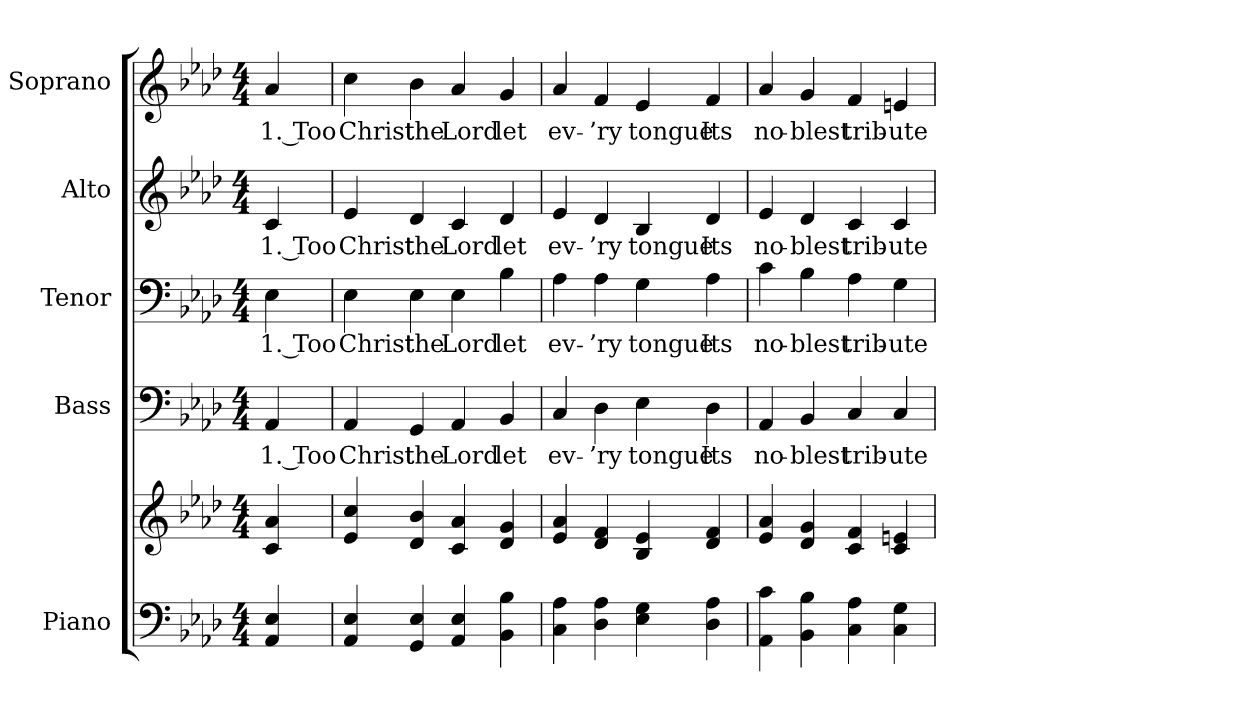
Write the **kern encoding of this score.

**kern	**kern	**kern	**text	**kern	**text	**kern	**text	**kern	**text
*part5	*part5	*part4	*part4	*part3	*part3	*part2	*part2	*part1	*part1
*staff6	*staff5	*staff4	*staff4	*staff3	*staff3	*staff2	*staff2	*staff1	*staff1
*I"Piano	*	*I"Bass	*	*I"Tenor	*	*I"Alto	*	*I"Soprano	*
*I'Pno.	*	*I'B.	*	*I'T.	*	*I'A.	*	*I'S.	*
!!LO:PB:g=z
*clefF4	*clefG2	*clefF4	*	*clefF4	*	*clefG2	*	*clefG2	*
*k[b-e-a-d-]	*k[b-e-a-d-]	*k[b-e-a-d-]	*	*k[b-e-a-d-]	*	*k[b-e-a-d-]	*	*k[b-e-a-d-]	*
*A-:	*A-:	*A-:	*	*A-:	*	*A-:	*	*A-:	*
*M4/4	*M4/4	*M4/4	*	*M4/4	*	*M4/4	*	*M4/4	*
*MM140	*MM140	*MM140	*	*MM140	*	*MM140	*	*MM140	*
=1	=1	=1	=1	=1	=1	=1	=1	=1	=1
!	!	!	!LO:LY:b:color=#000000	!	!	!	!	!	!
!	!	!	!	!	!LO:LY:b:color=#000000	!	!	!	!
!	!	!	!	!	!	!	!LO:LY:b:color=#000000	!	!
!	!	!	!	!	!	!	!	!	!LO:LY:b:color=#000000
4AA-i/ 4E-i	4ci/ 4a-i	4AA-i/	1. Too	4E-i\	1. Too	4ci/	1. Too	4a-i/	1. Too
=2	=2	=2	=2	=2	=2	=2	=2	=2	=2
!	!	!	!LO:LY:b:color=#000000	!	!	!	!	!	!
!	!	!	!	!	!LO:LY:b:color=#000000	!	!	!	!
!	!	!	!	!	!	!	!LO:LY:b:color=#000000	!	!
!	!	!	!	!	!	!	!	!	!LO:LY:b:color=#000000
4AA-i/ 4E-i	4e-i/ 4cci	4AA-i/	Christ	4E-i\	Christ	4e-i/	Christ	4cci\	Christ
!	!	!	!LO:LY:b:color=#000000	!	!	!	!	!	!
!	!	!	!	!	!LO:LY:b:color=#000000	!	!	!	!
!	!	!	!	!	!	!	!LO:LY:b:color=#000000	!	!
!	!	!	!	!	!	!	!	!	!LO:LY:b:color=#000000
4GGi/ 4E-i	4d-i/ 4b-i	4GGi/	the	4E-i\	the	4d-i/	the	4b-i\	the
!	!	!	!LO:LY:b:color=#000000	!	!	!	!	!	!
!	!	!	!	!	!LO:LY:b:color=#000000	!	!	!	!
!	!	!	!	!	!	!	!LO:LY:b:color=#000000	!	!
!	!	!	!	!	!	!	!	!	!LO:LY:b:color=#000000
4AA-i/ 4E-i	4ci/ 4a-i	4AA-i/	Lord	4E-i\	Lord	4ci/	Lord	4a-i/	Lord
!	!	!	!LO:LY:b:color=#000000	!	!	!	!	!	!
!	!	!	!	!	!LO:LY:b:color=#000000	!	!	!	!
!	!	!	!	!	!	!	!LO:LY:b:color=#000000	!	!
!	!	!	!	!	!	!	!	!	!LO:LY:b:color=#000000
4BB-i\ 4B-i	4d-i/ 4gi	4BB-i/	let	4B-i\	let	4d-i/	let	4gi/	let
!!LO:PB:g=z
=3	=3	=3	=3	=3	=3	=3	=3	=3	=3
!	!	!	!LO:LY:b:color=#000000	!	!	!	!	!	!
!	!	!	!	!	!LO:LY:b:color=#000000	!	!	!	!
!	!	!	!	!	!	!	!LO:LY:b:color=#000000	!	!
!	!	!	!	!	!	!	!	!	!LO:LY:b:color=#000000
4Ci\ 4A-i	4e-i/ 4a-i	4Ci/	ev-	4A-i\	ev-	4e-i/	ev-	4a-i/	ev-
!	!	!	!LO:LY:b:color=#000000	!	!	!	!	!	!
!	!	!	!	!	!LO:LY:b:color=#000000	!	!	!	!
!	!	!	!	!	!	!	!LO:LY:b:color=#000000	!	!
!	!	!	!	!	!	!	!	!	!LO:LY:b:color=#000000
4D-i\ 4A-i	4d-i/ 4fi	4D-i\	-’ry	4A-i\	-’ry	4d-i/	-’ry	4fi/	-’ry
!	!	!	!LO:LY:b:color=#000000	!	!	!	!	!	!
!	!	!	!	!	!LO:LY:b:color=#000000	!	!	!	!
!	!	!	!	!	!	!	!LO:LY:b:color=#000000	!	!
!	!	!	!	!	!	!	!	!	!LO:LY:b:color=#000000
4E-i\ 4Gi	4B-i/ 4e-i	4E-i\	tongue	4Gi\	tongue	4B-i/	tongue	4e-i/	tongue
!	!	!	!LO:LY:b:color=#000000	!	!	!	!	!	!
!	!	!	!	!	!LO:LY:b:color=#000000	!	!	!	!
!	!	!	!	!	!	!	!LO:LY:b:color=#000000	!	!
!	!	!	!	!	!	!	!	!	!LO:LY:b:color=#000000
4D-i\ 4A-i	4d-i/ 4fi	4D-i\	Its	4A-i\	Its	4d-i/	Its	4fi/	Its
=4	=4	=4	=4	=4	=4	=4	=4	=4	=4
!	!	!	!LO:LY:b:color=#000000	!	!	!	!	!	!
!	!	!	!	!	!LO:LY:b:color=#000000	!	!	!	!
!	!	!	!	!	!	!	!LO:LY:b:color=#000000	!	!
!	!	!	!	!	!	!	!	!	!LO:LY:b:color=#000000
4AA-i\ 4ci	4e-i/ 4a-i	4AA-i/	no-	4ci\	no-	4e-i/	no-	4a-i/	no-
!	!	!	!LO:LY:b:color=#000000	!	!	!	!	!	!
!	!	!	!	!	!LO:LY:b:color=#000000	!	!	!	!
!	!	!	!	!	!	!	!LO:LY:b:color=#000000	!	!
!	!	!	!	!	!	!	!	!	!LO:LY:b:color=#000000
4BB-i\ 4B-i	4d-i/ 4gi	4BB-i/	-blest	4B-i\	-blest	4d-i/	-blest	4gi/	-blest
!	!	!	!LO:LY:b:color=#000000	!	!	!	!	!	!
!	!	!	!	!	!LO:LY:b:color=#000000	!	!	!	!
!	!	!	!	!	!	!	!LO:LY:b:color=#000000	!	!
!	!	!	!	!	!	!	!	!	!LO:LY:b:color=#000000
4Ci\ 4A-i	4ci/ 4fi	4Ci/	trib-	4A-i\	trib-	4ci/	trib-	4fi/	trib-
!	!	!	!LO:LY:b:color=#000000	!	!	!	!	!	!
!	!	!	!	!	!LO:LY:b:color=#000000	!	!	!	!
!	!	!	!	!	!	!	!LO:LY:b:color=#000000	!	!
!	!	!	!	!	!	!	!	!	!LO:LY:b:color=#000000
4Ci\ 4Gi	4ci/ 4eni	4Ci/	-ute	4Gi\	-ute	4ci/	-ute	4eni/	-ute
=	=	=	=	=	=	=	=	=	=
*-	*-	*-	*-	*-	*-	*-	*-	*-	*-
